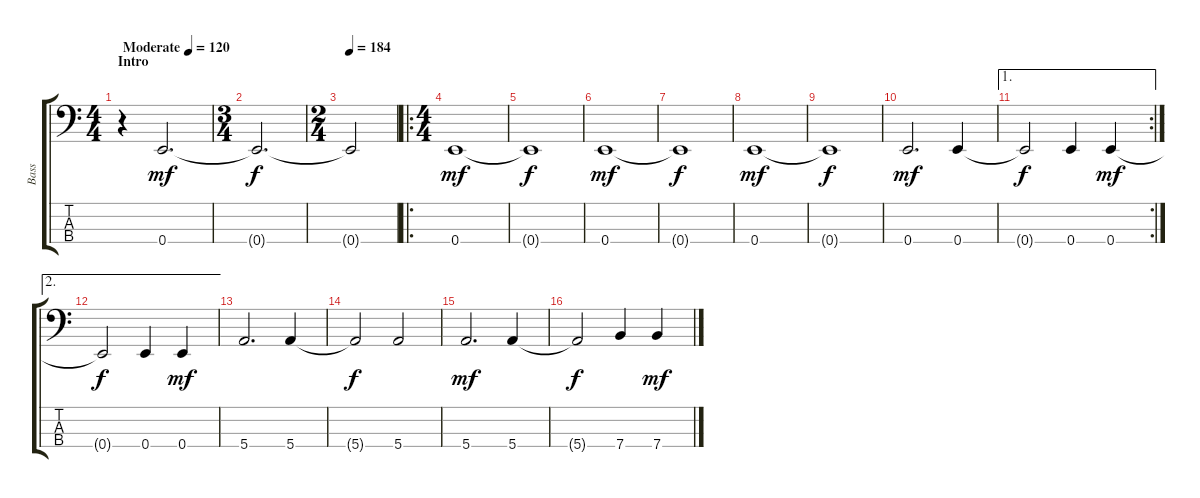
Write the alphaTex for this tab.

\track ("Bass" "Bass") {instrument electricbasspick}
\staff {score tabs}
\tuning (Gb2 E2 B1 E1) {hide}
\ts (4 4)
\section ("" "Intro")
\tempo (120 "Moderate")
\clef f4
\ks c
r.4{dy mf instrument electricbasspick} 0.4.2{d} |
\ts (3 4)
0.4{t}.2{d dy f} |
\ts (2 4)
\tempo 184
0.4{t}.2 |
\ro
\ts (4 4)
0.4.1{dy mf} |
0.4{t}.1{dy f} |
0.4.1{dy mf} |
0.4{t}.1{dy f} |
0.4.1{dy mf} |
0.4{t}.1{dy f} |
0.4.2{d dy mf} 0.4.4 |
\ae 1
\rc 2
0.4{t}.2{dy f} 0.4.4 0.4.4{dy mf} |
\ae 2
0.4{t}.2{dy f} 0.4.4 0.4.4{dy mf} |
5.4.2{d} 5.4.4 |
5.4{t}.2{dy f} 5.4.2 |
5.4.2{d dy mf} 5.4.4 |
5.4{t}.2{dy f} 7.4.4 7.4.4{dy mf}
